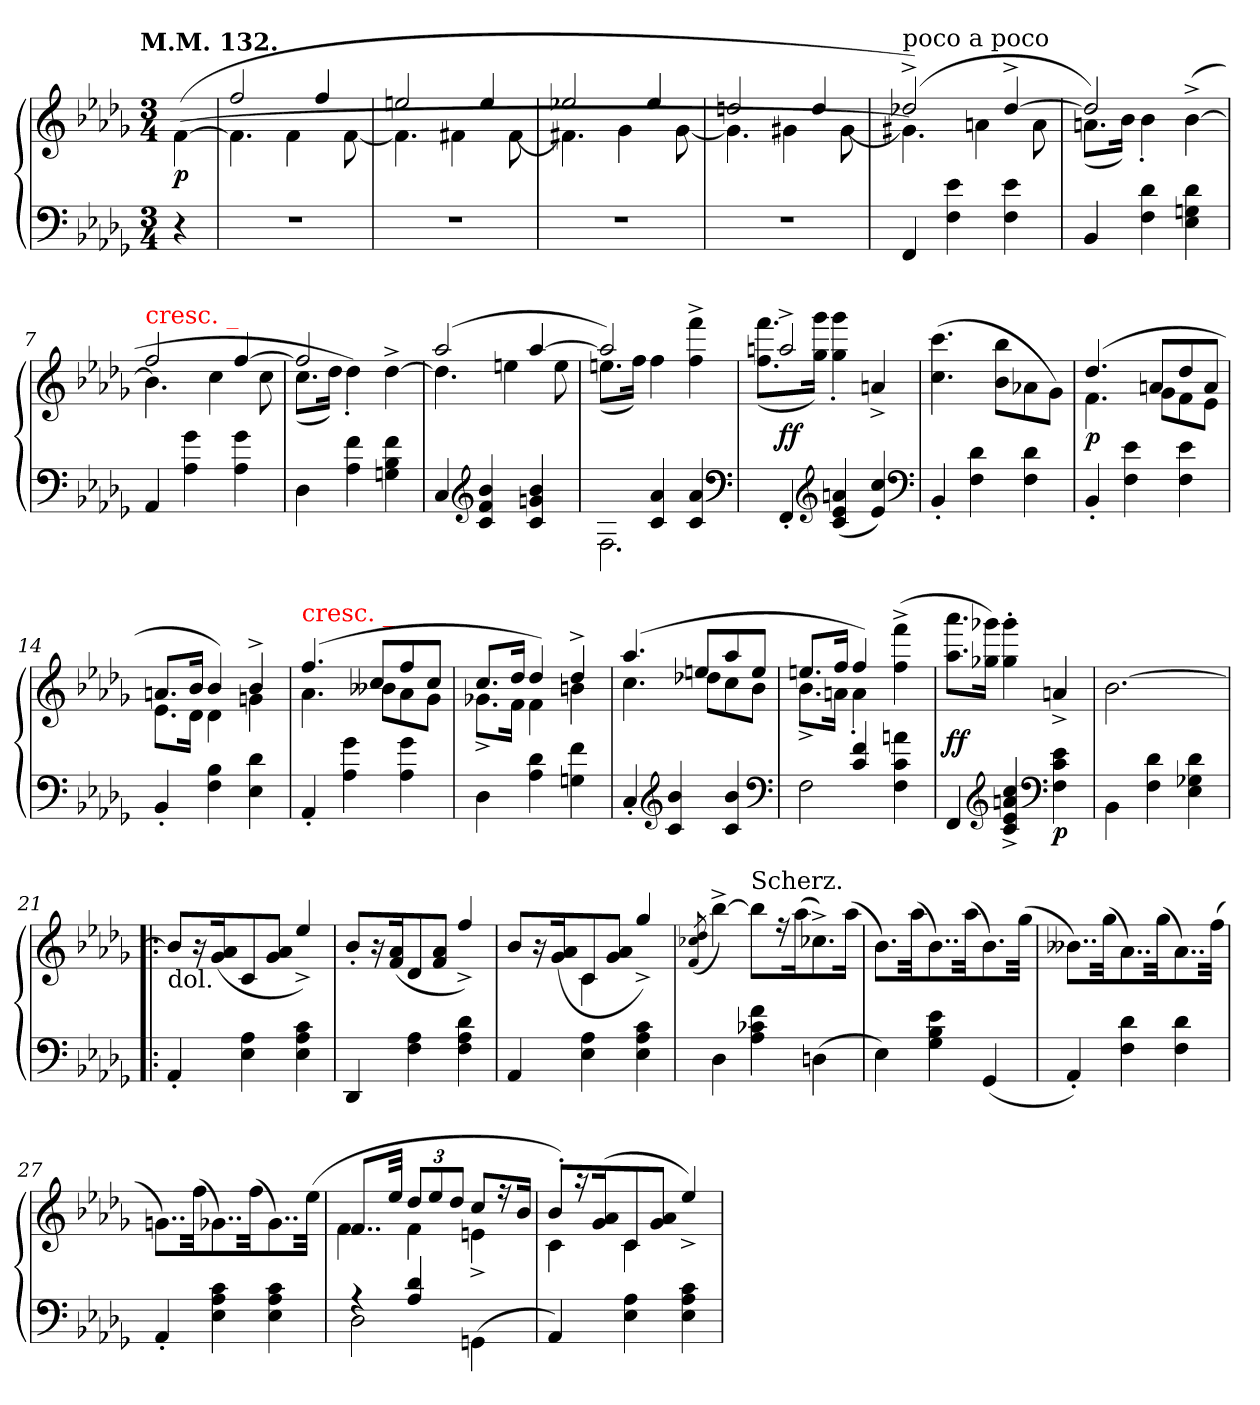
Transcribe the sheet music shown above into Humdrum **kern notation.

**kern	**kern	**dynam
*part1	*part1	*part1
*staff2	*staff1	*staff1/2
*clefF4	*clefG2	*
*k[b-e-a-d-g-]	*k[b-e-a-d-g-]	*
*b-:	*b-:	*
!!LO:TX:omd:t=M.M.  132.
*M3/4	*M3/4	*
*MM132	*MM132	*
=	=	=
*	*^	*
4r	4ryy	((<[4f\	p
=1	=1	=1	=1
2.r	2ff	4.f]	.
.	.	4f	.
.	4ff	.	.
.	.	[8f	.
=2	=2	=2	=2
2.r	2een	4.f]	.
.	.	4f#X	.
.	4ee	.	.
.	.	[8f#	.
=3	=3	=3	=3
2.r	2ee-X	4.f#X]	.
.	.	4g-	.
.	4ee-	.	.
.	.	[8g-	.
=4	=4	=4	=4
2.r	2ddn	4.g-]	.
.	.	4g#X	.
.	4dd	.	.
.	.	[8g#	.
=5	=5	=5	=5
!	!LO:TX:a:t=poco a poco	!	!
4FF	(>2dd-X^>)	4.g#X])	.
4e- 4F	.	.	.
.	.	4an	.
4e- 4F	[4dd-^>	.	.
.	.	8a	.
=6	=6	=6	=6
4BB-	2dd-])	(>8.anL	.
.	.	16b-Jk)	.
4d- 4F	.	4b-'>	.
4d- 4Gn 4E-	4ryy	(>[4b-^>	.
=7	=7	=7	=7
!	!LO:TX:a:color=red:t=cresc. _	!	!
4AA-	2ff	4.b-]	.
4g- 4A-	.	.	.
.	.	4cc	.
4g- 4A-	[4ff	.	.
.	.	8cc	.
=8	=8	=8	=8
4D-	2ff]	(>8.ccL	.
.	.	16dd-Jk)	.
4f 4A-	.	4dd-'>)	.
4f 4B- 4Gn	4ryy	[4dd-^<	.
=9	=9	=9	=9
4C	(2aa-	4.dd-]	.
*clefG2	*	*	*
4b- 4f 4c	.	.	.
.	.	4een	.
4b- 4gn 4c	[4aa-	.	.
.	.	8ee	.
=10	=10	=10	=10
*^	*	*	*
4ryy	2.F)	2aa-])	(>8.eenL	.
.	.	.	16ffJk)	.
(>4a- 4c	.	.	4ff	.
4a- 4c	.	4ryy	4fff^< 4ff^<	.
*v	*v	*	*	*
*clefF4	*	*	*
=11	=11	=11	=11
4FF'<	2aan^	(>8.fff 8.ffL	ff
.	.	16ggg- 16gg-Jk)	.
*clefG2	*	*	*
(4an 4e- 4c	.	4ggg-'> 4gg-'>	.
4cc 4e-)	4ryy	4an^>	.
*	*v	*v	*
*clefF4	*	*
=12	=12	=12
4BB-'<	(>4.ccc 4.cc	.
4d- 4F	.	.
.	8bb- 8b-L	.
4d- 4F	8a-X	.
.	8g-J)	.
=13	=13	=13
*	*^	*
4BB-'	(>4.dd-	4.f	p
4e- 4F	.	.	.
.	8anL	8g-L	.
4e- 4F	8dd-	8f	.
.	8aJ	8e-J	.
=14	=14	=14	=14
4BB-'<	8.anL	8.e-L	.
.	16b-Jk	16d-Jk	.
4B- 4F	4b-)	4d-	.
4d- 4E-	4b-^>	4gn	.
=15	=15	=15	=15
!	!LO:TX:a:color=red:t=cresc. _	!	!
4AA-'<	(4.ff	4.a-	.
4g- 4A-	.	.	.
.	8ccL	8b--XL	.
4g- 4A-	8ff	8a-	.
.	8ccJ	8g-J	.
=16	=16	=16	=16
4D-	8.ccL	8.g-X^<L	.
.	16dd-Jk	16fJk	.
4d- 4A-	4dd-)	4f	.
4f 4Gn	4dd-^>	4bn	.
=17	=17	=17	=17
4C'<	(4.aa-	4.cc	.
*clefG2	*	*	*
4b- 4c	.	.	.
.	8eenL	8dd-XL	.
4b- 4c	8aa-	8cc	.
.	8eeJ	8b-J	.
*clefF4	*	*	*
=18	=18	=18	=18
*^	*	*	*
2F\	4ryy	8.eenL	8.b-^<L	.
.	.	16ffJk	16anJk	.
.	4f/ 4c/	4ff)	4a'>	.
4an\ 4c\ 4F\	4ryy	4ryy	(>4fff^< 4ff^<	.
*v	*v	*	*	*
*	*v	*v	*
=19	=19	=19
4FF	8.aaa- 8.aa-L	ff
.	16ggg-X 16gg-XJk)	.
*clefG2	*	*
4cc^< 4an^< 4e-^< 4c^<	4ggg-'> 4gg-'>	.
*clefF4	*	*
!	!	!LO:DY:b=2
4e- 4c 4F	4an^>	p
=20	=20	=20
4BB-\	[2.b-	.
4d- 4F	.	.
4d- 4G-X 4E-	.	.
=21!|:	=21!|:	=21!|:
!	!LO:TX:b:t=dol.	!
4AA-'<	8b-L]	.
.	16r	.
.	(<16a- 16g-k	.
4A- 4E-	8c	.
.	8a- 8g-J	.
4c 4A- 4E-	4ee-^>/)	.
=22	=22	=22
4DD-	8b-'<L	.
.	16r	.
.	(16a- 16fk	.
4A- 4F	8d-	.
.	8a- 8fJ	.
4d- 4A- 4F	4ff^>/)	.
=23	=23	=23
*	*^	*
4AA-	8b-L	4ryy	.
.	16r	.	.
.	(16a- 16g-k	.	.
4A- 4E-	8c	4c	.
.	8a- 8g-J	.	.
4c 4A- 4E-	4gg-^>/)	4ryy	.
*	*v	*v	*
=24	=24	=24
.	(8qf/ 8qcc-X/ 8qdd-/	.
4D-	[4bb-^<)	.
!	!LO:TX:a:t=Scherz.	!
4f 4c-X 4A-	8bb-L]	.
.	16r	.
.	(16aa-k	.
(4Dn	8.cc-X^<)	.
.	(>16aa-Jk	.
=25	=25	=25
!	!LO:N:vis=8.	!
4E-)	8..b-L)	.
.	(32aa-kk	.
4e- 4B- 4G-	8..b-)	.
.	(32aa-kk	.
!	!LO:N:vis=8.	!
(4GG-	8..b-)	.
.	(32gg-Jkk	.
=26	=26	=26
4AA-'<)	8..b--XL)	.
.	(32gg-kk	.
4d- 4F	8..a-)	.
.	(32gg-kk	.
4d- 4F	8..a-)	.
.	(32ffJkk	.
=27	=27	=27
4AA-'<	8..gnL)	.
.	(32ffkk	.
4c 4A- 4E-	8..g-X)	.
.	(32ffkk	.
4c 4A- 4E-	8..g-)	.
.	(32ee-Jkk	.
=28	=28	=28
*^	*^	*
4rA	2D-	(8..fL	4f)	.
.	.	32ee-Jkk	.	.
*	*	*Xbrackettup	*	*
4d- 4A-	.	12dd-L	4f	.
.	.	12ee-	.	.
.	.	12dd-J	.	.
(4GGn\	4ryy	8ccL	4en^<	.
.	.	16r	.	.
.	.	16b-Jk	.	.
*v	*v	*	*	*
=29	=29	=29	=29
4AA-)	8b-'>L)	4c	.
.	16r	.	.
.	(<16a- 16g-k	.	.
4A- 4E-	8c	4c	.
.	8a- 8g-J	.	.
4c 4A- 4E-	4ee-^>/)	4ryy	.
*	*v	*v	*
=	=	=
*-	*-	*-
